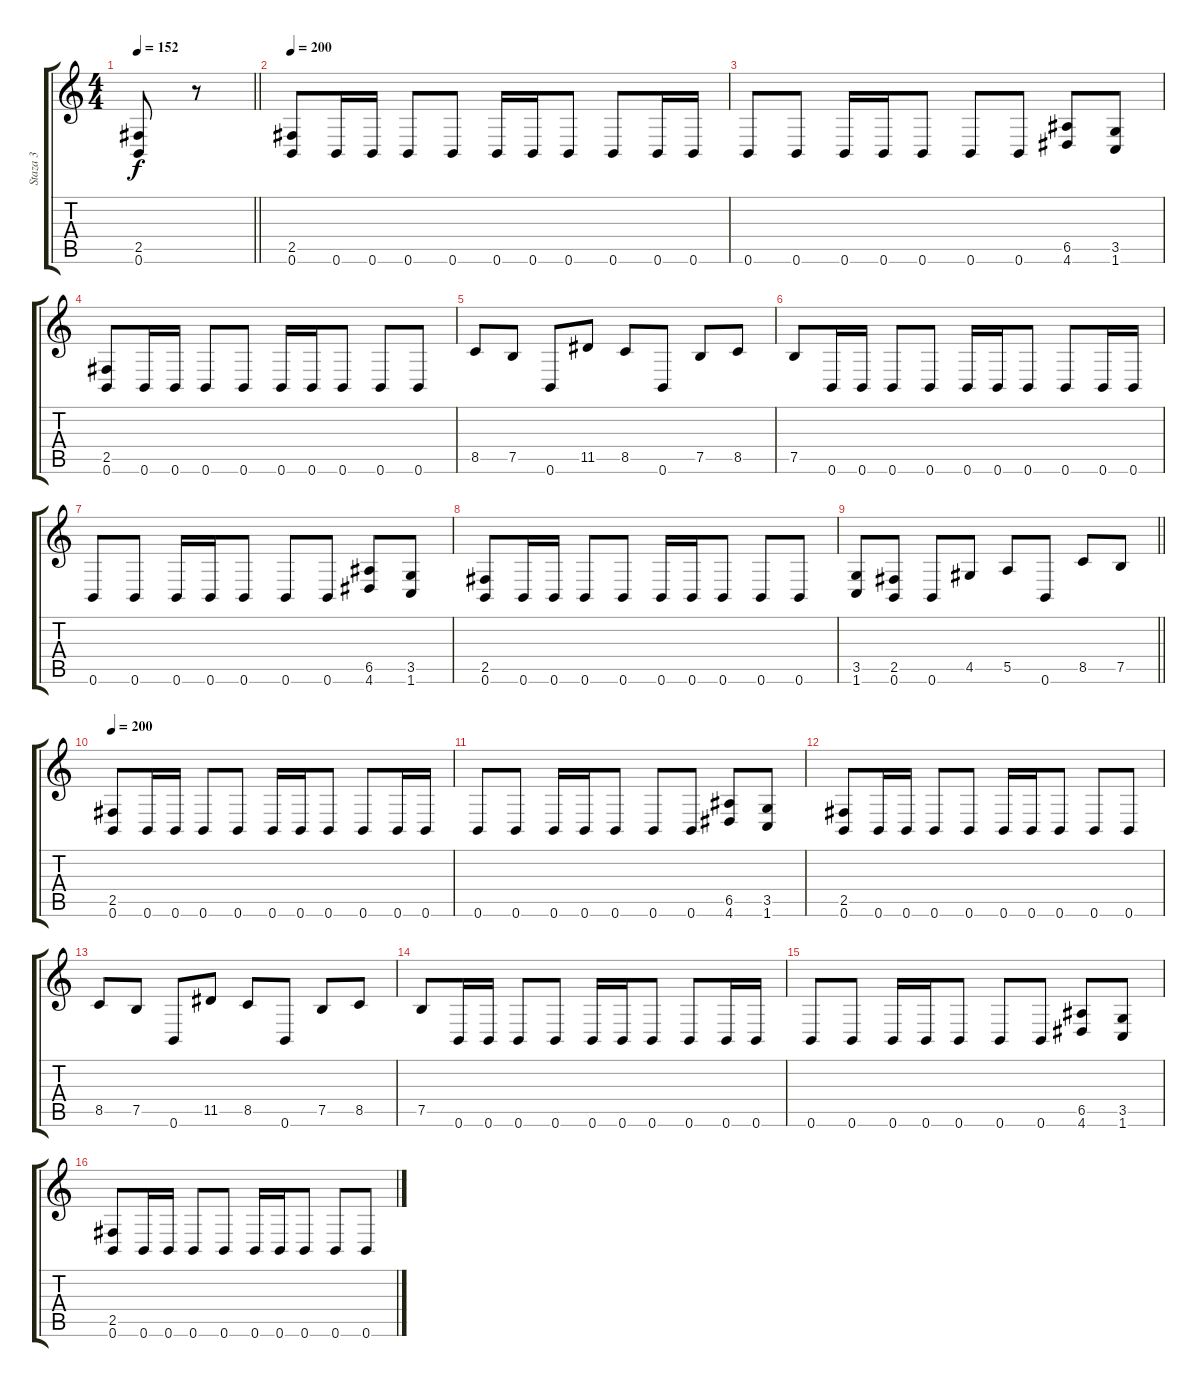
\track ("Staza 3" "Staza 3") {instrument overdrivenguitar}
\staff {score tabs}
\tuning (B3 Gb3 D3 A2 E2 B1) {hide}
\ts (4 4)
\tempo 152
\clef g2
\barLineRight lightlight
\ks c
(2.5 0.6).8{dy f} r.8 |
\section ("" "")
\tempo 200
(2.5 0.6).8 0.6.16 0.6.16 0.6.8 0.6.8 0.6.16 0.6.16 0.6.8 0.6.8 0.6.16 0.6.16 |
0.6.8 0.6.8 0.6.16 0.6.16 0.6.8 0.6.8 0.6.8 (6.5 4.6).8 (3.5 1.6).8 |
(2.5 0.6).8 0.6.16 0.6.16 0.6.8 0.6.8 0.6.16 0.6.16 0.6.8 0.6.8 0.6.8 |
8.5.8 7.5.8 0.6.8 11.5.8 8.5.8 0.6.8 7.5.8 8.5.8 |
7.5.8 0.6.16 0.6.16 0.6.8 0.6.8 0.6.16 0.6.16 0.6.8 0.6.8 0.6.16 0.6.16 |
0.6.8 0.6.8 0.6.16 0.6.16 0.6.8 0.6.8 0.6.8 (6.5 4.6).8 (3.5 1.6).8 |
(2.5 0.6).8 0.6.16 0.6.16 0.6.8 0.6.8 0.6.16 0.6.16 0.6.8 0.6.8 0.6.8 |
\barLineRight lightlight
(3.5 1.6).8 (2.5 0.6).8 0.6.8 4.5.8 5.5.8 0.6.8 8.5.8 7.5.8 |
\tempo 200
(2.5 0.6).8 0.6.16 0.6.16 0.6.8 0.6.8 0.6.16 0.6.16 0.6.8 0.6.8 0.6.16 0.6.16 |
0.6.8 0.6.8 0.6.16 0.6.16 0.6.8 0.6.8 0.6.8 (6.5 4.6).8 (3.5 1.6).8 |
(2.5 0.6).8 0.6.16 0.6.16 0.6.8 0.6.8 0.6.16 0.6.16 0.6.8 0.6.8 0.6.8 |
8.5.8 7.5.8 0.6.8 11.5.8 8.5.8 0.6.8 7.5.8 8.5.8 |
7.5.8 0.6.16 0.6.16 0.6.8 0.6.8 0.6.16 0.6.16 0.6.8 0.6.8 0.6.16 0.6.16 |
0.6.8 0.6.8 0.6.16 0.6.16 0.6.8 0.6.8 0.6.8 (6.5 4.6).8 (3.5 1.6).8 |
(2.5 0.6).8 0.6.16 0.6.16 0.6.8 0.6.8 0.6.16 0.6.16 0.6.8 0.6.8 0.6.8
